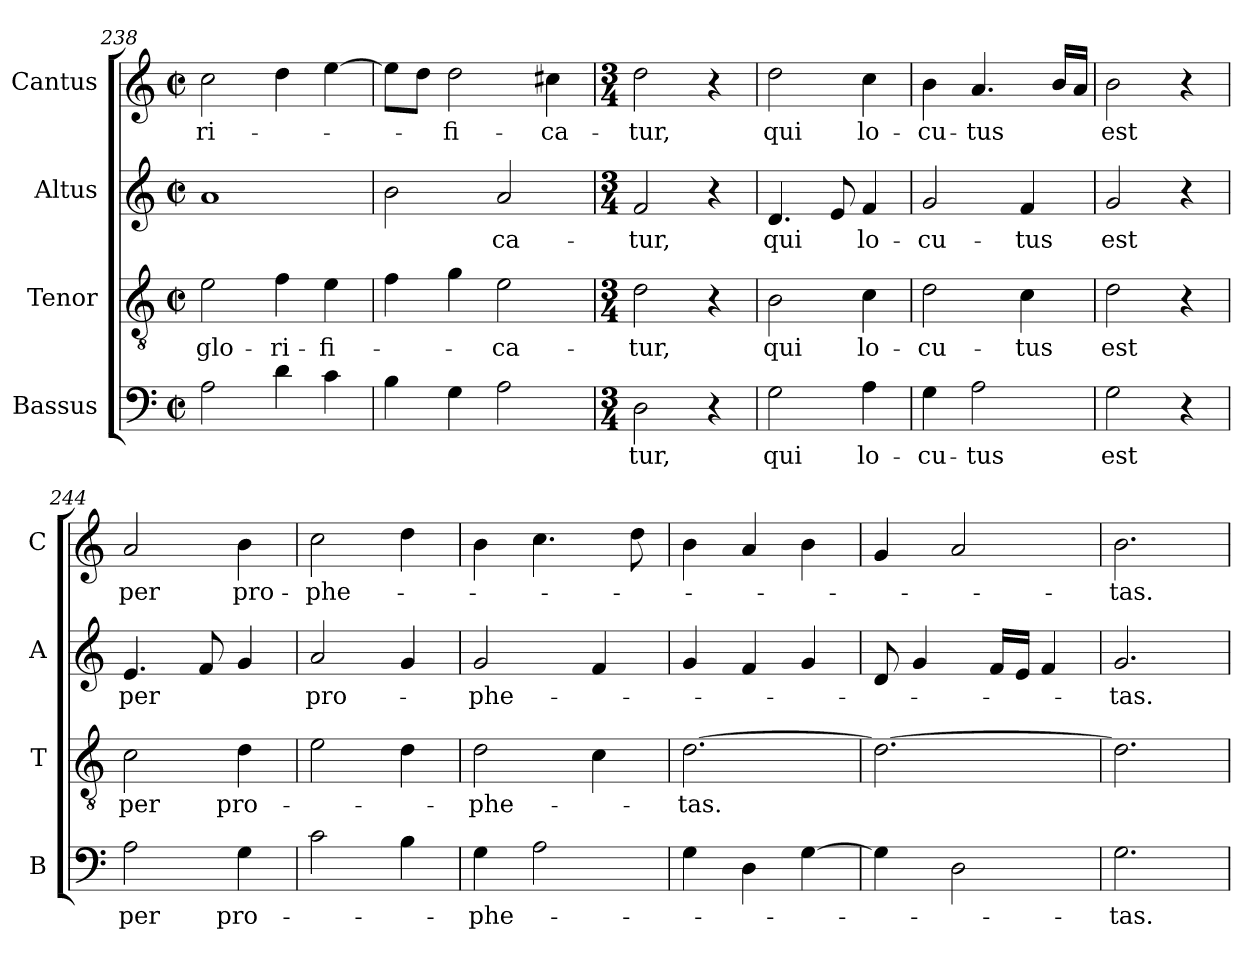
**kern	**text	**kern	**text	**kern	**text	**kern	**text
*part4	*part4	*part3	*part3	*part2	*part2	*part1	*part1
*staff4	*staff4	*staff3	*staff3	*staff2	*staff2	*staff1	*staff1
*I"Bassus	*	*I"Tenor	*	*I"Altus	*	*I"Cantus	*
*I'B	*	*I'T	*	*I'A	*	*I'C	*
*clefF4	*	*clefGv2	*	*clefG2	*	*clefG2	*
*k[]	*	*k[]	*	*k[]	*	*k[]	*
*C:	*	*C:	*	*C:	*	*C:	*
*M2/2	*	*M2/2	*	*M2/2	*	*M2/2	*
*met(c|)	*	*met(c|)	*	*met(c|)	*	*met(c|)	*
=238	=238	=238	=238	=238	=238	=238	=238
!	!	!	!LO:LY:b	!	!	!	!
!	!	!	!	!	!	!	!LO:LY:b
2A\	.	2e\	glo-	1a	.	2cc\	-ri-
!	!	!	!LO:LY:b	!	!	!	!
4d\	.	4f\	-ri-	.	.	4dd\	.
!	!	!	!LO:LY:b	!	!	!	!
4c\	.	4e\	-fi-	.	.	[4ee\	.
=239	=239	=239	=239	=239	=239	=239	=239
4B\	.	4f\	.	2b\	.	8ee\L]	.
.	.	.	.	.	.	8dd\J	.
!	!	!	!	!	!	!	!LO:LY:b
4G\	.	4g\	.	.	.	2dd\	-fi-
!	!	!	!LO:LY:b	!	!	!	!
!	!	!	!	!	!LO:LY:b	!	!
2A\	.	2e\	-ca-	2a/	-ca-	.	.
!	!	!	!	!	!	!	!LO:LY:b
.	.	.	.	.	.	4cc#X\	-ca-
!!LO:LB:g=z
=240	=240	=240	=240	=240	=240	=240	=240
*M3/4	*	*M3/4	*	*M3/4	*	*M3/4	*
!	!LO:LY:b	!	!	!	!	!	!
!	!	!	!LO:LY:b	!	!	!	!
!	!	!	!	!	!LO:LY:b	!	!
!	!	!	!	!	!	!	!LO:LY:b
2D\	-tur,	2d\	-tur,	2f/	-tur,	2dd\	-tur,
4r	.	4r	.	4r	.	4r	.
=241	=241	=241	=241	=241	=241	=241	=241
!	!LO:LY:b	!	!	!	!	!	!
!	!	!	!LO:LY:b	!	!	!	!
!	!	!	!	!	!LO:LY:b	!	!
!	!	!	!	!	!	!	!LO:LY:b
2G\	qui	2B\	qui	4.d/	qui	2dd\	qui
.	.	.	.	8e/	.	.	.
!	!LO:LY:b	!	!	!	!	!	!
!	!	!	!LO:LY:b	!	!	!	!
!	!	!	!	!	!LO:LY:b	!	!
!	!	!	!	!	!	!	!LO:LY:b
4A\	lo-	4c\	lo-	4f/	lo-	4cc\	lo-
=242	=242	=242	=242	=242	=242	=242	=242
!	!LO:LY:b	!	!	!	!	!	!
!	!	!	!LO:LY:b	!	!	!	!
!	!	!	!	!	!LO:LY:b	!	!
!	!	!	!	!	!	!	!LO:LY:b
4G\	-cu-	2d\	-cu-	2g/	-cu-	4b\	-cu-
!	!LO:LY:b	!	!	!	!	!	!
!	!	!	!	!	!	!	!LO:LY:b
2A\	-tus	.	.	.	.	4.a/	-tus
!	!	!	!LO:LY:b	!	!	!	!
!	!	!	!	!	!LO:LY:b	!	!
.	.	4c\	-tus	4f/	-tus	.	.
.	.	.	.	.	.	16b/LL	.
.	.	.	.	.	.	16a/JJ	.
=243	=243	=243	=243	=243	=243	=243	=243
!	!LO:LY:b	!	!	!	!	!	!
!	!	!	!LO:LY:b	!	!	!	!
!	!	!	!	!	!LO:LY:b	!	!
!	!	!	!	!	!	!	!LO:LY:b
2G\	est	2d\	est	2g/	est	2b\	est
4r	.	4r	.	4r	.	4r	.
=244	=244	=244	=244	=244	=244	=244	=244
!	!LO:LY:b	!	!	!	!	!	!
!	!	!	!LO:LY:b	!	!	!	!
!	!	!	!	!	!LO:LY:b	!	!
!	!	!	!	!	!	!	!LO:LY:b
2A\	per	2c\	per	4.e/	per	2a/	per
.	.	.	.	8f/	.	.	.
!	!LO:LY:b	!	!	!	!	!	!
!	!	!	!LO:LY:b	!	!	!	!
!	!	!	!	!	!	!	!LO:LY:b
4G\	pro-	4d\	pro-	4g/	.	4b\	pro-
!!LO:PB:g=z
=245	=245	=245	=245	=245	=245	=245	=245
!	!	!	!	!	!LO:LY:b	!	!
!	!	!	!	!	!	!	!LO:LY:b
2c\	.	2e\	.	2a/	pro-	2cc\	-phe-
4B\	.	4d\	.	4g/	.	4dd\	.
=246	=246	=246	=246	=246	=246	=246	=246
!	!LO:LY:b	!	!	!	!	!	!
!	!	!	!LO:LY:b	!	!	!	!
!	!	!	!	!	!LO:LY:b	!	!
4G\	-phe-	2d\	-phe-	2g/	-phe-	4b\	.
2A\	.	.	.	.	.	4.cc\	.
.	.	4c\	.	4f/	.	.	.
.	.	.	.	.	.	8dd\	.
=247	=247	=247	=247	=247	=247	=247	=247
!	!	!	!LO:LY:b	!	!	!	!
4G\	.	[2.d\	-tas.	4g/	.	4b\	.
4D\	.	.	.	4f/	.	4a/	.
[4G\	.	.	.	4g/	.	4b\	.
=248	=248	=248	=248	=248	=248	=248	=248
4G\]	.	2.d\_	.	8d/	.	4g/	.
.	.	.	.	4g/	.	.	.
2D\	.	.	.	.	.	2a/	.
.	.	.	.	16f/LL	.	.	.
.	.	.	.	16e/JJ	.	.	.
.	.	.	.	4f/	.	.	.
=249	=249	=249	=249	=249	=249	=249	=249
!	!LO:LY:b	!	!	!	!	!	!
!	!	!	!	!	!LO:LY:b	!	!
!	!	!	!	!	!	!	!LO:LY:b
2.G\	-tas.	2.d\]	.	2.g/	-tas.	2.b\	-tas.
=	=	=	=	=	=	=	=
*-	*-	*-	*-	*-	*-	*-	*-
